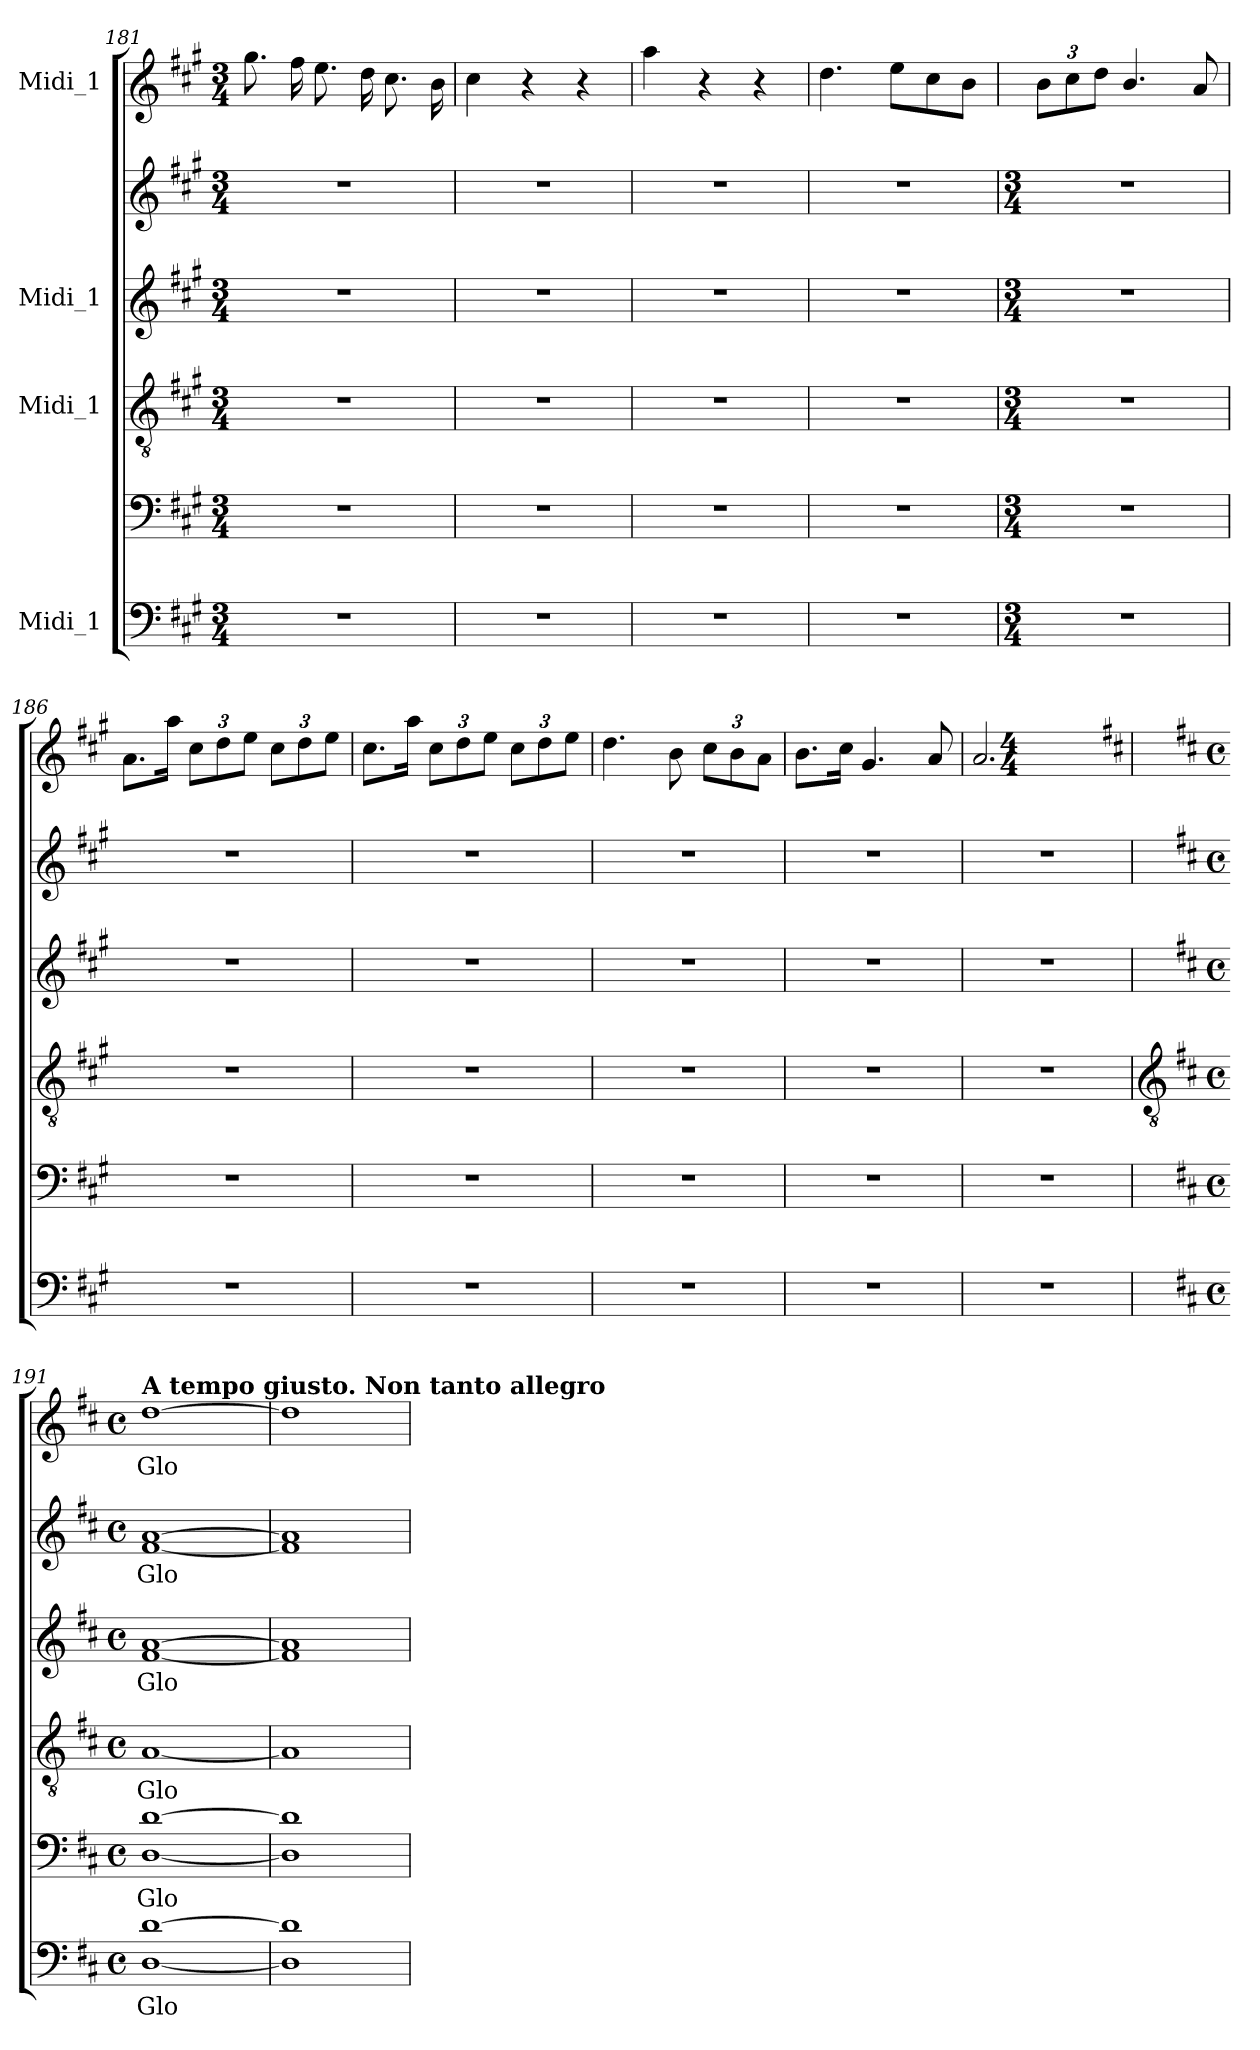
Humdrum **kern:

**kern	**text	**kern	**text	**kern	**text	**kern	**text	**kern	**text	**kern	**text
*part4	*part4	*part4	*part4	*part3	*part3	*part2	*part2	*part2	*part2	*part1	*part1
*staff6	*staff6	*staff5	*staff5	*staff4	*staff4	*staff3	*staff3	*staff2	*staff2	*staff1	*staff1
*I"Midi_1	*	*	*	*I"Midi_1	*	*I"Midi_1	*	*	*	*I"Midi_1	*
*	*	*clefF4	*	*clefGv2	*	*clefG2	*	*clefG2	*	*clefG2	*
*k[f#c#g#]	*	*k[f#c#g#]	*	*k[f#c#g#]	*	*k[f#c#g#]	*	*k[f#c#g#]	*	*k[f#c#g#]	*
*A:	*	*A:	*	*A:	*	*A:	*	*A:	*	*A:	*
*M3/4	*	*M3/4	*	*M3/4	*	*M3/4	*	*M3/4	*	*M3/4	*
=181	=181	=181	=181	=181	=181	=181	=181	=181	=181	=181	=181
2.r	.	2.r	.	2.r	.	2.r	.	2.r	.	8.gg#L	.
.	.	.	.	.	.	.	.	.	.	16ff#L	.
.	.	.	.	.	.	.	.	.	.	8.ee	.
.	.	.	.	.	.	.	.	.	.	16ddL	.
.	.	.	.	.	.	.	.	.	.	8.cc#	.
.	.	.	.	.	.	.	.	.	.	16bJ	.
=182	=182	=182	=182	=182	=182	=182	=182	=182	=182	=182	=182
2.r	.	2.r	.	2.r	.	2.r	.	2.r	.	4cc#	.
.	.	.	.	.	.	.	.	.	.	4r	.
.	.	.	.	.	.	.	.	.	.	4r	.
=183	=183	=183	=183	=183	=183	=183	=183	=183	=183	=183	=183
2.r	.	2.r	.	2.r	.	2.r	.	2.r	.	4aa	.
.	.	.	.	.	.	.	.	.	.	4r	.
.	.	.	.	.	.	.	.	.	.	4r	.
=184	=184	=184	=184	=184	=184	=184	=184	=184	=184	=184	=184
2.r	.	2.r	.	2.r	.	2.r	.	2.r	.	4.dd	.
.	.	.	.	.	.	.	.	.	.	8eeL	.
.	.	.	.	.	.	.	.	.	.	8cc#	.
.	.	.	.	.	.	.	.	.	.	8bJ	.
!!LO:LB:g=z
=185	=185	=185	=185	=185	=185	=185	=185	=185	=185	=185	=185
*M3/4	*	*M3/4	*	*M3/4	*	*M3/4	*	*M3/4	*	*	*
2.r	.	2.r	.	2.r	.	2.r	.	2.r	.	12bL	.
.	.	.	.	.	.	.	.	.	.	12cc#	.
.	.	.	.	.	.	.	.	.	.	12ddJ	.
.	.	.	.	.	.	.	.	.	.	4.b/	.
.	.	.	.	.	.	.	.	.	.	8a	.
=186	=186	=186	=186	=186	=186	=186	=186	=186	=186	=186	=186
2.r	.	2.r	.	2.r	.	2.r	.	2.r	.	8.aL	.
.	.	.	.	.	.	.	.	.	.	16aaJ	.
.	.	.	.	.	.	.	.	.	.	12cc#L	.
.	.	.	.	.	.	.	.	.	.	12dd	.
.	.	.	.	.	.	.	.	.	.	12eeJ	.
.	.	.	.	.	.	.	.	.	.	12cc#L	.
.	.	.	.	.	.	.	.	.	.	12dd	.
.	.	.	.	.	.	.	.	.	.	12eeJ	.
=187	=187	=187	=187	=187	=187	=187	=187	=187	=187	=187	=187
2.r	.	2.r	.	2.r	.	2.r	.	2.r	.	8.cc#L	.
.	.	.	.	.	.	.	.	.	.	16aaJ	.
.	.	.	.	.	.	.	.	.	.	12cc#L	.
.	.	.	.	.	.	.	.	.	.	12dd	.
.	.	.	.	.	.	.	.	.	.	12eeJ	.
.	.	.	.	.	.	.	.	.	.	12cc#L	.
.	.	.	.	.	.	.	.	.	.	12dd	.
.	.	.	.	.	.	.	.	.	.	12eeJ	.
=188	=188	=188	=188	=188	=188	=188	=188	=188	=188	=188	=188
2.r	.	2.r	.	2.r	.	2.r	.	2.r	.	4.dd	.
.	.	.	.	.	.	.	.	.	.	8b	.
.	.	.	.	.	.	.	.	.	.	12cc#L	.
.	.	.	.	.	.	.	.	.	.	12b	.
.	.	.	.	.	.	.	.	.	.	12aJ	.
=189	=189	=189	=189	=189	=189	=189	=189	=189	=189	=189	=189
2.r	.	2.r	.	2.r	.	2.r	.	2.r	.	8.bL	.
.	.	.	.	.	.	.	.	.	.	16cc#J	.
.	.	.	.	.	.	.	.	.	.	4.g#	.
.	.	.	.	.	.	.	.	.	.	8a	.
=190	=190	=190	=190	=190	=190	=190	=190	=190	=190	=190	=190
2.r	.	2.r	.	2.r	.	2.r	.	2.r	.	2.a	.
*	*	*	*	*	*	*	*	*	*	*k[f#c#]	*
*	*	*	*	*	*	*	*	*	*	*D:	*
*	*	*	*	*	*	*	*	*	*	*M4/4	*
*	*	*	*	*	*	*	*	*	*	*met(c)	*
!!LO:LB:g=z
=191	=191	=191	=191	=191	=191	=191	=191	=191	=191	=191	=191
*	*	*	*	*clefGv2	*	*	*	*	*	*	*
*k[f#c#]	*	*k[f#c#]	*	*k[f#c#]	*	*k[f#c#]	*	*k[f#c#]	*	*	*
*D:	*	*D:	*	*D:	*	*D:	*	*D:	*	*	*
*M4/4	*	*M4/4	*	*M4/4	*	*M4/4	*	*M4/4	*	*M4/4	*
*met(c)	*	*met(c)	*	*met(c)	*	*met(c)	*	*met(c)	*	*met(c)	*
!	!	!	!	!	!	!	!	!	!	!LO:TX:a:B:t=A tempo giusto. Non tanto allegro	!
!	!LO:LY:b	!	!LO:LY:b	!	!LO:LY:b	!	!LO:LY:b	!	!LO:LY:b	!	!LO:LY:b
[1D [1d	Glo	[1D [1d	Glo	[1A	Glo	[1f# [1a	Glo	[1f# [1a	Glo	[1dd	Glo
=192	=192	=192	=192	=192	=192	=192	=192	=192	=192	=192	=192
1D] 1d]	.	1D] 1d]	.	1A]	.	1f#] 1a]	.	1f#] 1a]	.	1dd]	.
=	=	=	=	=	=	=	=	=	=	=	=
*-	*-	*-	*-	*-	*-	*-	*-	*-	*-	*-	*-
